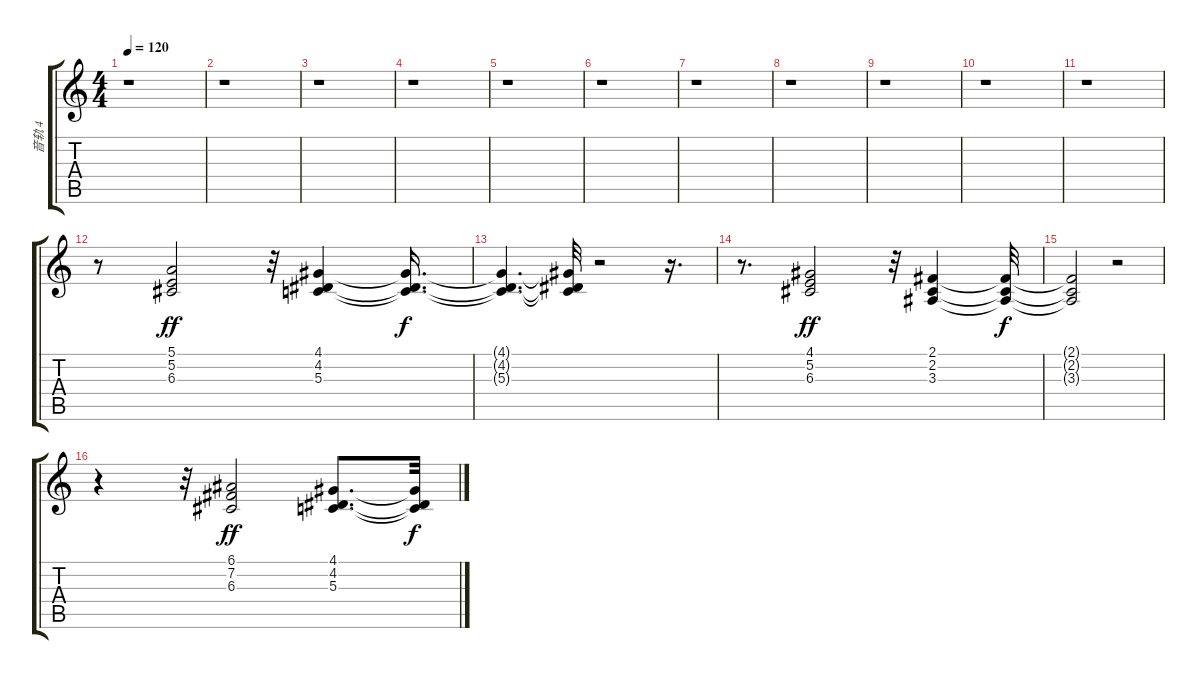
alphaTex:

\track ("音轨 4" "音轨 4") {instrument fx5brightness}
\staff {score tabs}
\tuning (E4 B3 G3 D3 A2 E2) {hide}
\ts (4 4)
\tempo 120
\clef g2
\ks c
r.1{dy ff} |
r.1 |
r.1 |
r.1 |
r.1 |
r.1 |
r.1 |
r.1 |
r.1 |
r.1 |
r.1 |
r.8 (5.1 5.2 6.3).2{volume 11} r.32 (4.1 4.2 5.3).4 (4.1{t} 4.2{t} 5.3{t}).16{d dy f} |
(4.1{t} 4.2{t} 5.3{t}).4{d} (4.1{t} 4.2{t} 5.3{t}).32 r.2 r.16{d} |
r.8{d} (4.1 5.2 6.3).2{dy ff} r.32 (2.1 2.2 3.3).4 (2.1{t} 2.2{t} 3.3{t}).32{dy f} |
(2.1{t} 2.2{t} 3.3{t}).2 r.2 |
r.4 r.32 (6.1 7.2 6.3).2{dy ff} (4.1 4.2 5.3).8{d} (4.1{t} 4.2{t} 5.3{t}).32{dy f}
